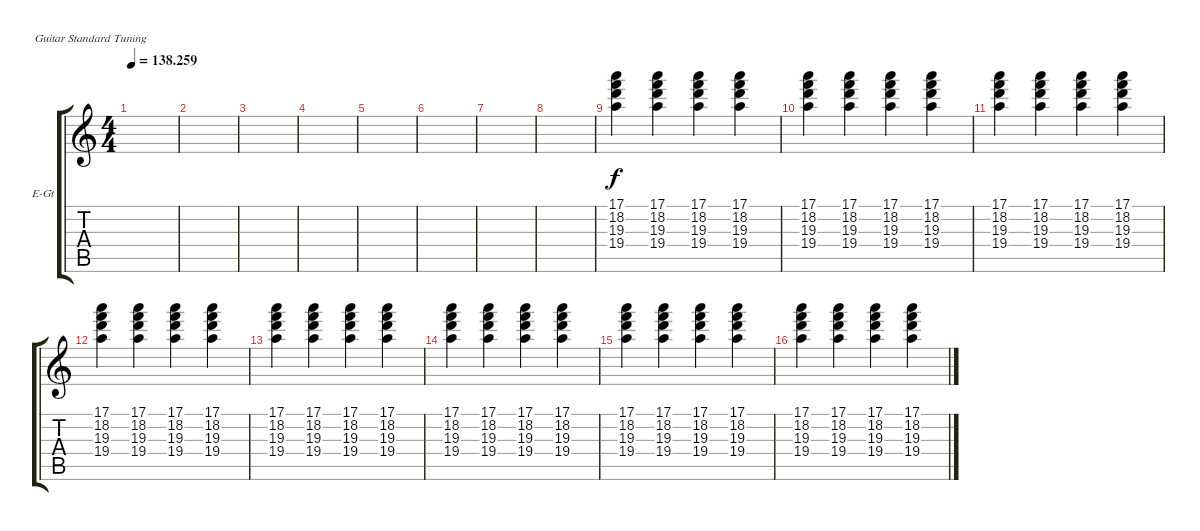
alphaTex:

\bracketExtendMode groupsimilarinstruments
\firstSystemTrackNameOrientation horizontal
\otherSystemsTrackNameOrientation horizontal
\track ("Joey Santiago" "E-Gt") {instrument overdrivenguitar}
\staff {score tabs}
\tuning (E4 B3 G3 D3 A2 E2)
\ts (4 4)
\tempo
138.259
\accidentals auto
\clef g2
\ottava regular
\simile none
\scale
0.333333
\ks c
|
\scale
0.333333 |
\scale
0.333333 |
\scale
0.333333 |
\scale
0.333333 |
\scale
0.333333 |
\scale
0.333333 |
\scale
0.333333 |
\scale
0.333333 (19.3 17.1 18.2 19.4).4 (19.3 17.1 18.2 19.4).4 (19.3 17.1 18.2 19.4).4 (19.3 17.1 18.2 19.4).4 |
\scale
0.333333 (19.3 17.1 18.2 19.4).4 (19.3 17.1 18.2 19.4).4 (19.3 17.1 18.2 19.4).4 (19.3 17.1 18.2 19.4).4 |
\scale
0.333333 (19.3 17.1 18.2 19.4).4 (19.3 17.1 18.2 19.4).4 (19.3 17.1 18.2 19.4).4 (19.3 17.1 18.2 19.4).4 |
\scale
0.333333 (19.3 17.1 18.2 19.4).4 (19.3 17.1 18.2 19.4).4 (19.3 17.1 18.2 19.4).4 (19.3 17.1 18.2 19.4).4 |
\scale
0.333333 (19.3 17.1 18.2 19.4).4 (19.3 17.1 18.2 19.4).4 (19.3 17.1 18.2 19.4).4 (19.3 17.1 18.2 19.4).4 |
\scale
0.333333 (19.3 17.1 18.2 19.4).4 (19.3 17.1 18.2 19.4).4 (19.3 17.1 18.2 19.4).4 (19.3 17.1 18.2 19.4).4 |
\scale
0.333333 (19.3 17.1 18.2 19.4).4 (19.3 17.1 18.2 19.4).4 (19.3 17.1 18.2 19.4).4 (19.3 17.1 18.2 19.4).4 |
\scale
0.333333 (19.3 17.1 18.2 19.4).4 (19.3 17.1 18.2 19.4).4 (19.3 17.1 18.2 19.4).4 (19.3 17.1 18.2 19.4).4
